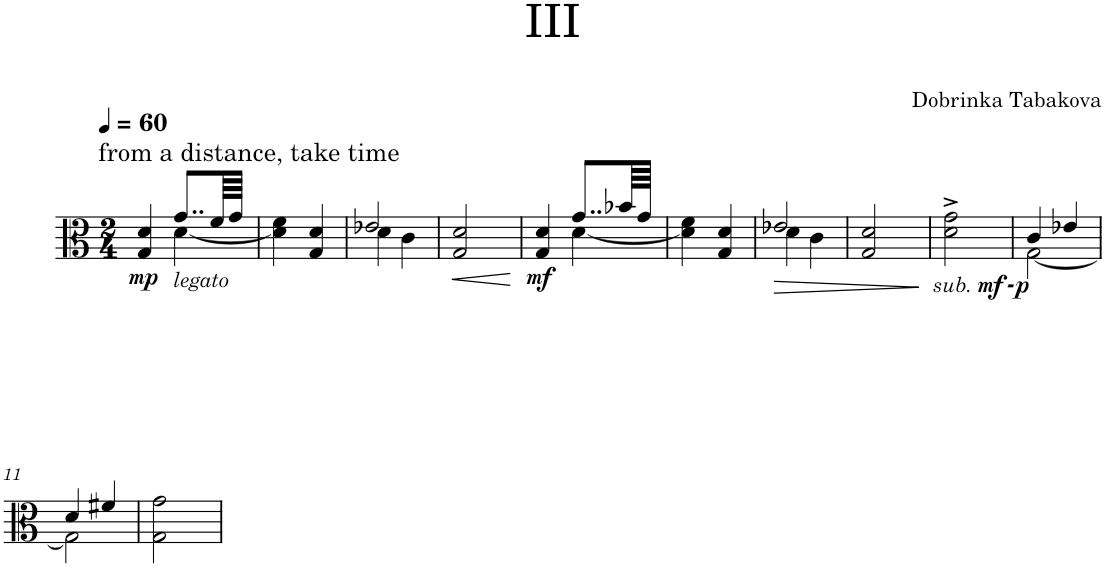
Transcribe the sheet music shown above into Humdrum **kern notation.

**kern	**dynam
*part1	*part1
*staff1	*staff1
*I"Viola	*
*I'Vla.	*
*clefC3	*
*k[]	*
*M2/4	*
*MM60	*
=1	=1
*^	*
!LO:TX:a:t=from a distance, take time	!	!
!	!	!LO:DY:b
4G/ 4d/	4ryy	mp
!LO:TX:b:i:t=legato	!	!
8..g/L	[4d\	.
64f/LLL	.	.
64g/JJJJ	.	.
*v	*v	*
=2	=2
4d\] 4f\	.
4G/ 4d/	.
=3	=3
*^	*
2e-X/	4d\	.
!	!	!LO:HP:b
.	4c\	<
*v	*v	*
=4	=4
2G/ 2d/	.
.	[
=5	=5
*^	*
!	!	!LO:DY:b
4G/ 4d/	4ryy	mf
8..g/L	[4d\	.
64b-X/LLL	.	.
64g/JJJJ	.	.
*v	*v	*
=6	=6
4d\] 4f\	.
4G/ 4d/	.
=7	=7
!	!LO:HP:b
*^	*
2e-X/	4d\	>
.	4c\	.
*v	*v	*
=8	=8
2G/ 2d/	.
.	]
=9	=9
!	!LO:DY:b
!	!LO:DY:n=1:b
!	!LO:DY:n=2:b
!	!LO:DY:n=3:b
2d\^ 2g\^	other-dynamics mf other-dynamics p
=10	=10
*^	*
4c/	[2G\	.
4e-X/	.	.
!!LO:LB:g=z	!!
=11	=11	=11
4d/	2G\]	.
4f#X/	.	.
*v	*v	*
=12	=12
2G\ 2g\	.
=	=
*-	*-
